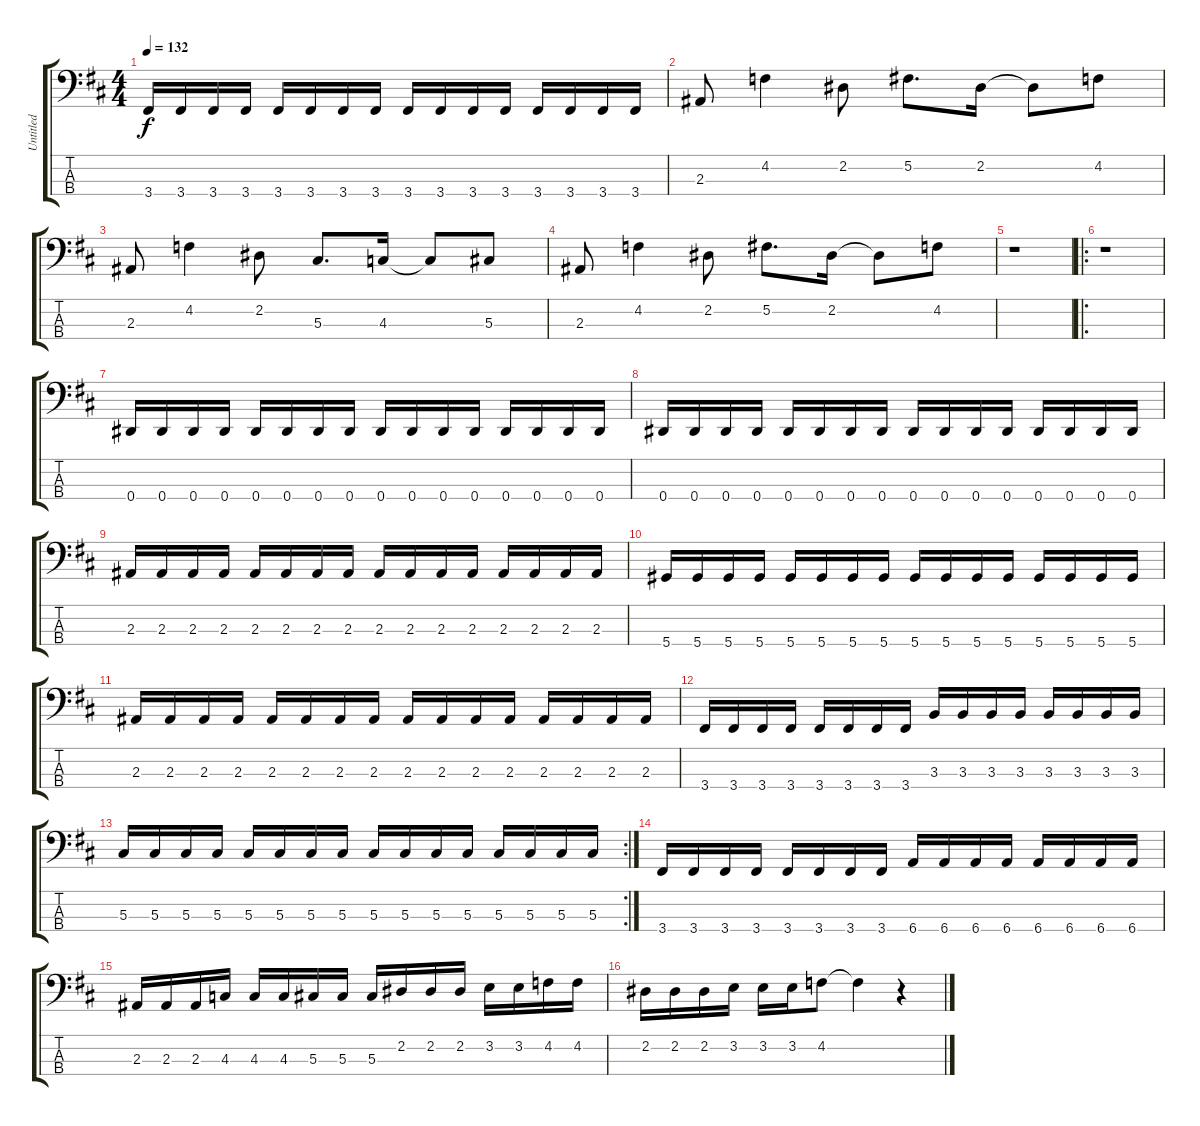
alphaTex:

\track ("Untitled" "Untitled") {instrument electricbassfinger}
\staff {score tabs}
\tuning (Gb2 Db2 Ab1 Eb1) {hide}
\ts (4 4)
\tempo 132
\clef f4
\ks d
3.4.16{dy f} 3.4.16 3.4.16 3.4.16 3.4.16 3.4.16 3.4.16 3.4.16 3.4.16 3.4.16 3.4.16 3.4.16 3.4.16 3.4.16 3.4.16 3.4.16 |
2.3.8 4.2.4 2.2.8 5.2.8{d} 2.2.16 2.2{t}.8 4.2.8 |
2.3.8 4.2.4 2.2.8 5.3.8{d} 4.3.16 4.3{t}.8 5.3.8 |
2.3.8 4.2.4 2.2.8 5.2.8{d} 2.2.16 2.2{t}.8 4.2.8 |
r.1 |
\ro
r.1 |
0.4.16 0.4.16 0.4.16 0.4.16 0.4.16 0.4.16 0.4.16 0.4.16 0.4.16 0.4.16 0.4.16 0.4.16 0.4.16 0.4.16 0.4.16 0.4.16 |
0.4.16 0.4.16 0.4.16 0.4.16 0.4.16 0.4.16 0.4.16 0.4.16 0.4.16 0.4.16 0.4.16 0.4.16 0.4.16 0.4.16 0.4.16 0.4.16 |
2.3.16 2.3.16 2.3.16 2.3.16 2.3.16 2.3.16 2.3.16 2.3.16 2.3.16 2.3.16 2.3.16 2.3.16 2.3.16 2.3.16 2.3.16 2.3.16 |
5.4.16 5.4.16 5.4.16 5.4.16 5.4.16 5.4.16 5.4.16 5.4.16 5.4.16 5.4.16 5.4.16 5.4.16 5.4.16 5.4.16 5.4.16 5.4.16 |
2.3.16 2.3.16 2.3.16 2.3.16 2.3.16 2.3.16 2.3.16 2.3.16 2.3.16 2.3.16 2.3.16 2.3.16 2.3.16 2.3.16 2.3.16 2.3.16 |
3.4.16 3.4.16 3.4.16 3.4.16 3.4.16 3.4.16 3.4.16 3.4.16 3.3.16 3.3.16 3.3.16 3.3.16 3.3.16 3.3.16 3.3.16 3.3.16 |
\rc 2
5.3.16 5.3.16 5.3.16 5.3.16 5.3.16 5.3.16 5.3.16 5.3.16 5.3.16 5.3.16 5.3.16 5.3.16 5.3.16 5.3.16 5.3.16 5.3.16 |
3.4.16 3.4.16 3.4.16 3.4.16 3.4.16 3.4.16 3.4.16 3.4.16 6.4.16 6.4.16 6.4.16 6.4.16 6.4.16 6.4.16 6.4.16 6.4.16 |
2.3.16 2.3.16 2.3.16 4.3.16 4.3.16 4.3.16 5.3.16 5.3.16 5.3.16 2.2.16 2.2.16 2.2.16 3.2.16 3.2.16 4.2.16 4.2.16 |
2.2.16 2.2.16 2.2.16 3.2.16 3.2.16 3.2.16 4.2.8 4.2{t}.4 r.4
